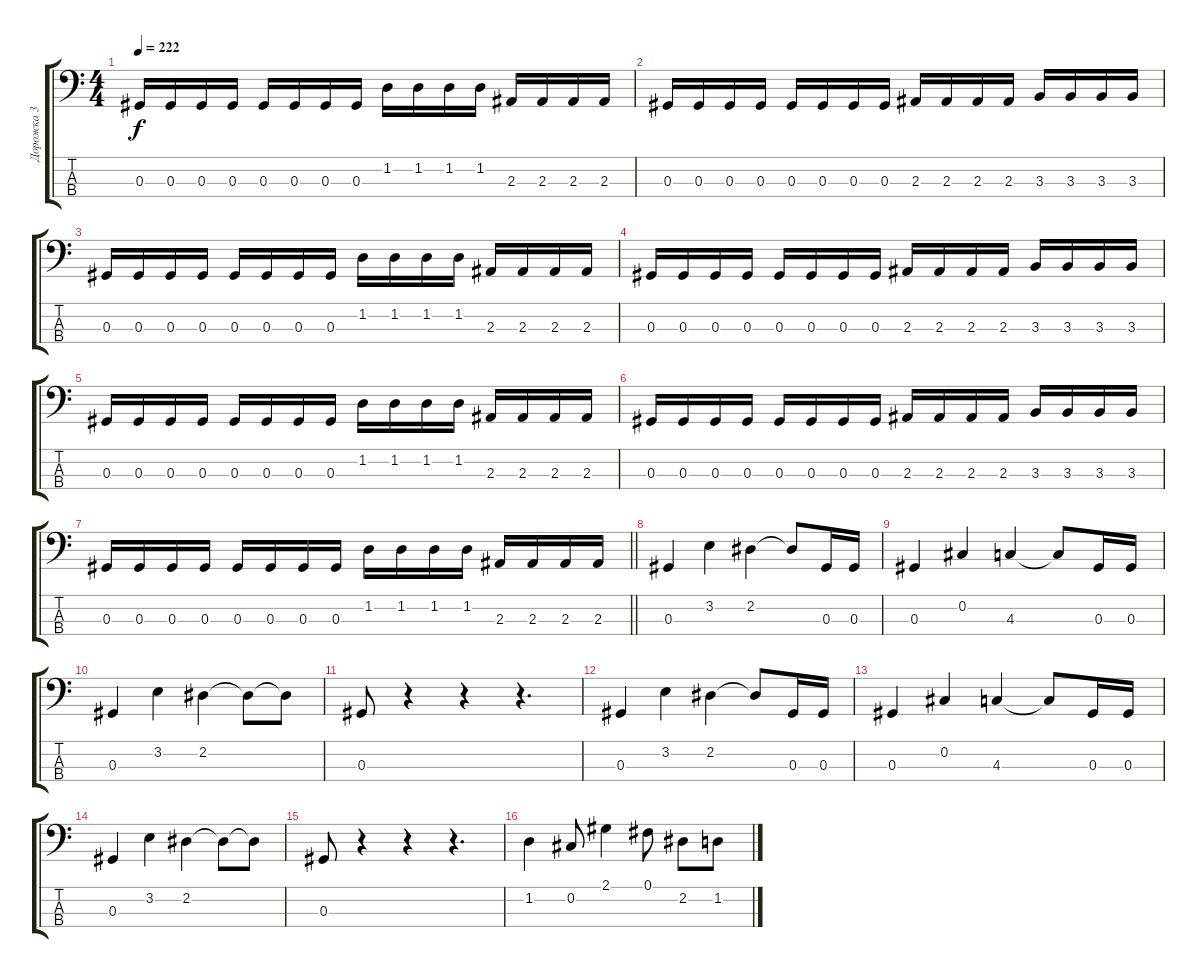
\track ("Дорожка 3" "Дорожка 3") {instrument electricbassfinger}
\staff {score tabs}
\tuning (Gb2 Db2 Ab1 Eb1) {hide}
\ts (4 4)
\tempo 222
\clef f4
\ks c
0.3.16{dy f} 0.3.16 0.3.16 0.3.16 0.3.16 0.3.16 0.3.16 0.3.16 1.2.16 1.2.16 1.2.16 1.2.16 2.3.16 2.3.16 2.3.16 2.3.16 |
0.3.16 0.3.16 0.3.16 0.3.16 0.3.16 0.3.16 0.3.16 0.3.16 2.3.16 2.3.16 2.3.16 2.3.16 3.3.16 3.3.16 3.3.16 3.3.16 |
0.3.16 0.3.16 0.3.16 0.3.16 0.3.16 0.3.16 0.3.16 0.3.16 1.2.16 1.2.16 1.2.16 1.2.16 2.3.16 2.3.16 2.3.16 2.3.16 |
0.3.16 0.3.16 0.3.16 0.3.16 0.3.16 0.3.16 0.3.16 0.3.16 2.3.16 2.3.16 2.3.16 2.3.16 3.3.16 3.3.16 3.3.16 3.3.16 |
0.3.16 0.3.16 0.3.16 0.3.16 0.3.16 0.3.16 0.3.16 0.3.16 1.2.16 1.2.16 1.2.16 1.2.16 2.3.16 2.3.16 2.3.16 2.3.16 |
0.3.16 0.3.16 0.3.16 0.3.16 0.3.16 0.3.16 0.3.16 0.3.16 2.3.16 2.3.16 2.3.16 2.3.16 3.3.16 3.3.16 3.3.16 3.3.16 |
\barLineRight lightlight
0.3.16 0.3.16 0.3.16 0.3.16 0.3.16 0.3.16 0.3.16 0.3.16 1.2.16 1.2.16 1.2.16 1.2.16 2.3.16 2.3.16 2.3.16 2.3.16 |
0.3.4 3.2.4 2.2.4 2.2{t}.8 0.3.16 0.3.16 |
0.3.4 0.2.4 4.3.4 4.3{t}.8 0.3.16 0.3.16 |
0.3.4 3.2.4 2.2.4 2.2{t}.8 2.2{t}.8 |
0.3.8 r.4 r.4 r.4{d} |
0.3.4 3.2.4 2.2.4 2.2{t}.8 0.3.16 0.3.16 |
0.3.4 0.2.4 4.3.4 4.3{t}.8 0.3.16 0.3.16 |
0.3.4 3.2.4 2.2.4 2.2{t}.8 2.2{t}.8 |
0.3.8 r.4 r.4 r.4{d} |
1.2.4 0.2.8 2.1.4 0.1.8 2.2.8 1.2.8
